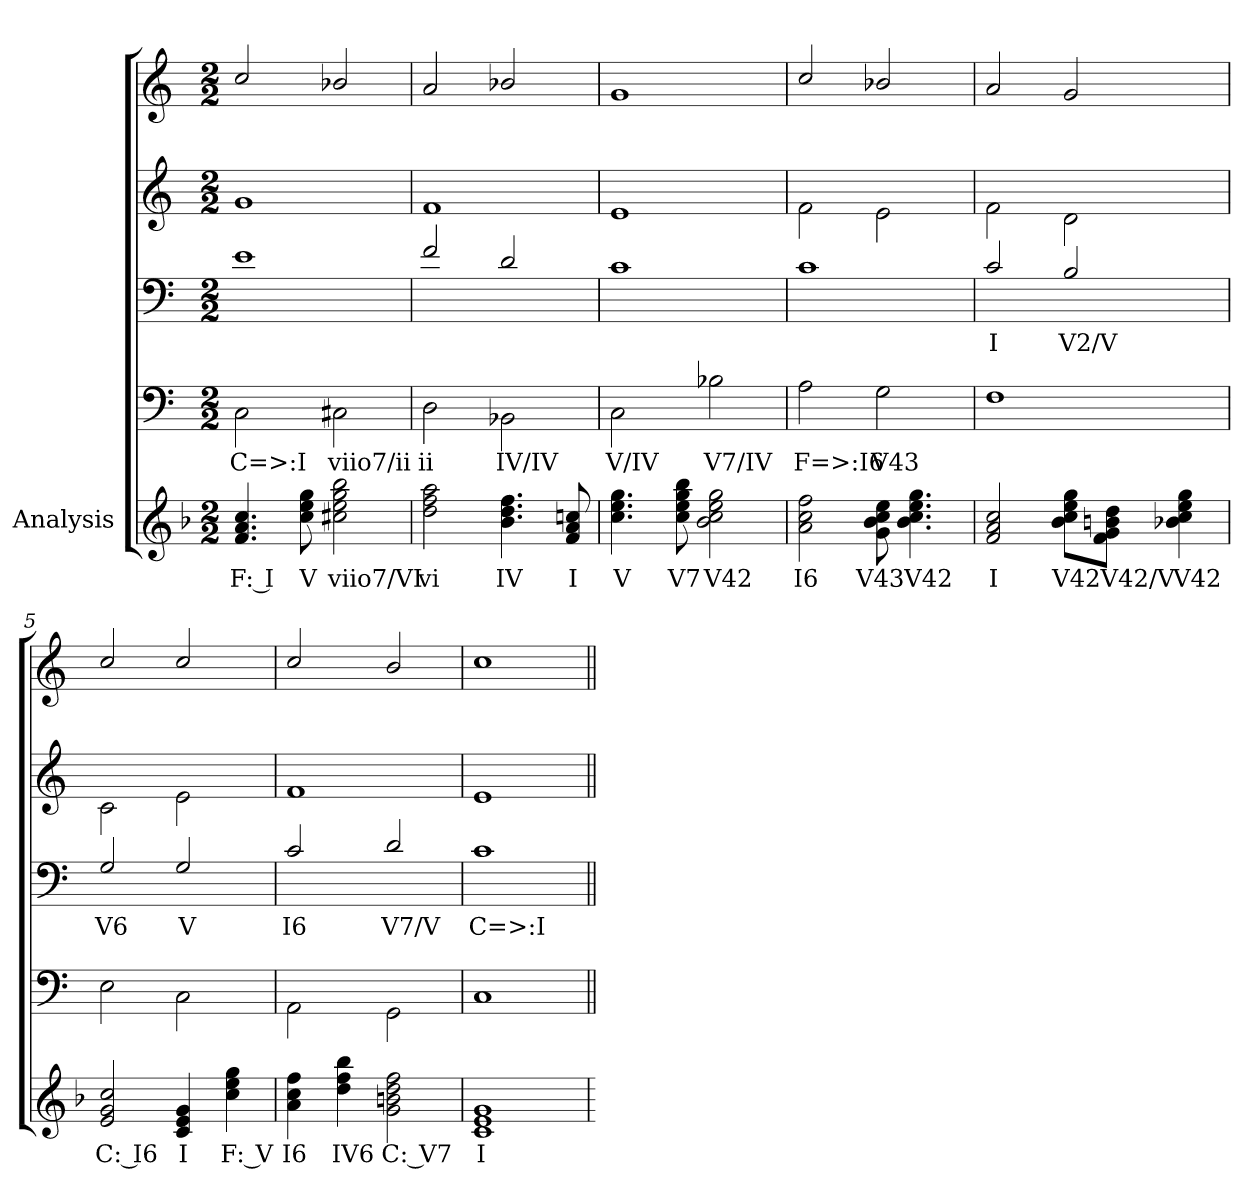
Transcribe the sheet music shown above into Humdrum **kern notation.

**kern	**text	**kern	**text	**kern	**text	**kern	**kern
*part5	*part5	*part4	*part4	*part3	*part3	*part2	*part1
*staff5	*staff5	*staff4	*staff4	*staff3	*staff3	*staff2	*staff1
*I"Analysis	*	*	*	*	*	*	*
*	*	*clefF4	*	*clefF4	*	*clefG2	*clefG2
*k[b-]	*	*k[]	*	*k[]	*	*k[]	*k[]
*M2/2	*	*M2/2	*	*M2/2	*	*M2/2	*M2/2
=	=	=	=	=	=	=	=
4.f 4.a 4.cc	F: I	2C\	C=>:I	1e/	.	1g\	2cc/
8cc 8ee 8gg	V	.	.	.	.	.	.
2cc#X 2ee 2gg 2bb-	viio7/VI	2C#X\	viio7/ii	.	.	.	2b-X/
=1	=1	=1	=1	=1	=1	=1	=1
2dd 2ff 2aa	vi	2D\	ii	2f/	.	1f\	2a/
4.b- 4.dd 4.ff	IV	2BB-X\	IV/IV	2d/	.	.	2b-X/
8f 8a 8ccn	I	.	.	.	.	.	.
=2	=2	=2	=2	=2	=2	=2	=2
4.cc 4.ee 4.gg	V	2C\	V/IV	1c/	.	1e\	1g/
8cc 8ee 8gg 8bb-	V7	.	.	.	.	.	.
2b- 2cc 2ee 2gg	V42	2B-X\	V7/IV	.	.	.	.
=3	=3	=3	=3	=3	=3	=3	=3
2a 2cc 2ff	I6	2A\	F=>:I6	1c/	.	2f\	2cc/
8g 8b- 8cc 8ee	V43	2G\	V43	.	.	2e\	2b-X/
4.b- 4.cc 4.ee 4.gg	V42	.	.	.	.	.	.
=4	=4	=4	=4	=4	=4	=4	=4
2f 2a 2cc	I	1F\	.	2c/	I	2f\	2a/
8b- 8cc 8ee 8ggL	V42	.	.	2B/	V2/V	2d\	2g/
8f 8g 8bn 8ddJ	V42/V	.	.	.	.	.	.
4b-X 4cc 4ee 4gg	V42	.	.	.	.	.	.
=5	=5	=5	=5	=5	=5	=5	=5
2e 2g 2cc	C: I6	2E\	.	2G/	V6	2c\	2cc/
4c 4e 4g	I	2C\	.	2G/	V	2e\	2cc/
4cc 4ee 4gg	F: V	.	.	.	.	.	.
=6	=6	=6	=6	=6	=6	=6	=6
4a 4cc 4ff	I6	2AA\	.	2c/	I6	1f\	2cc/
4dd 4ff 4bb-	IV6	.	.	.	.	.	.
2g 2bn 2dd 2ff	C: V7	2GG\	.	2d/	V7/V	.	2b/
=7	=7	=7	=7	=7	=7	=7	=7
1c 1e 1g	I	1C\	.	1c/	C=>:I	1e\	1cc/
=	=||	=||	=||	=||	=||	=||	=||
*-	*-	*-	*-	*-	*-	*-	*-
